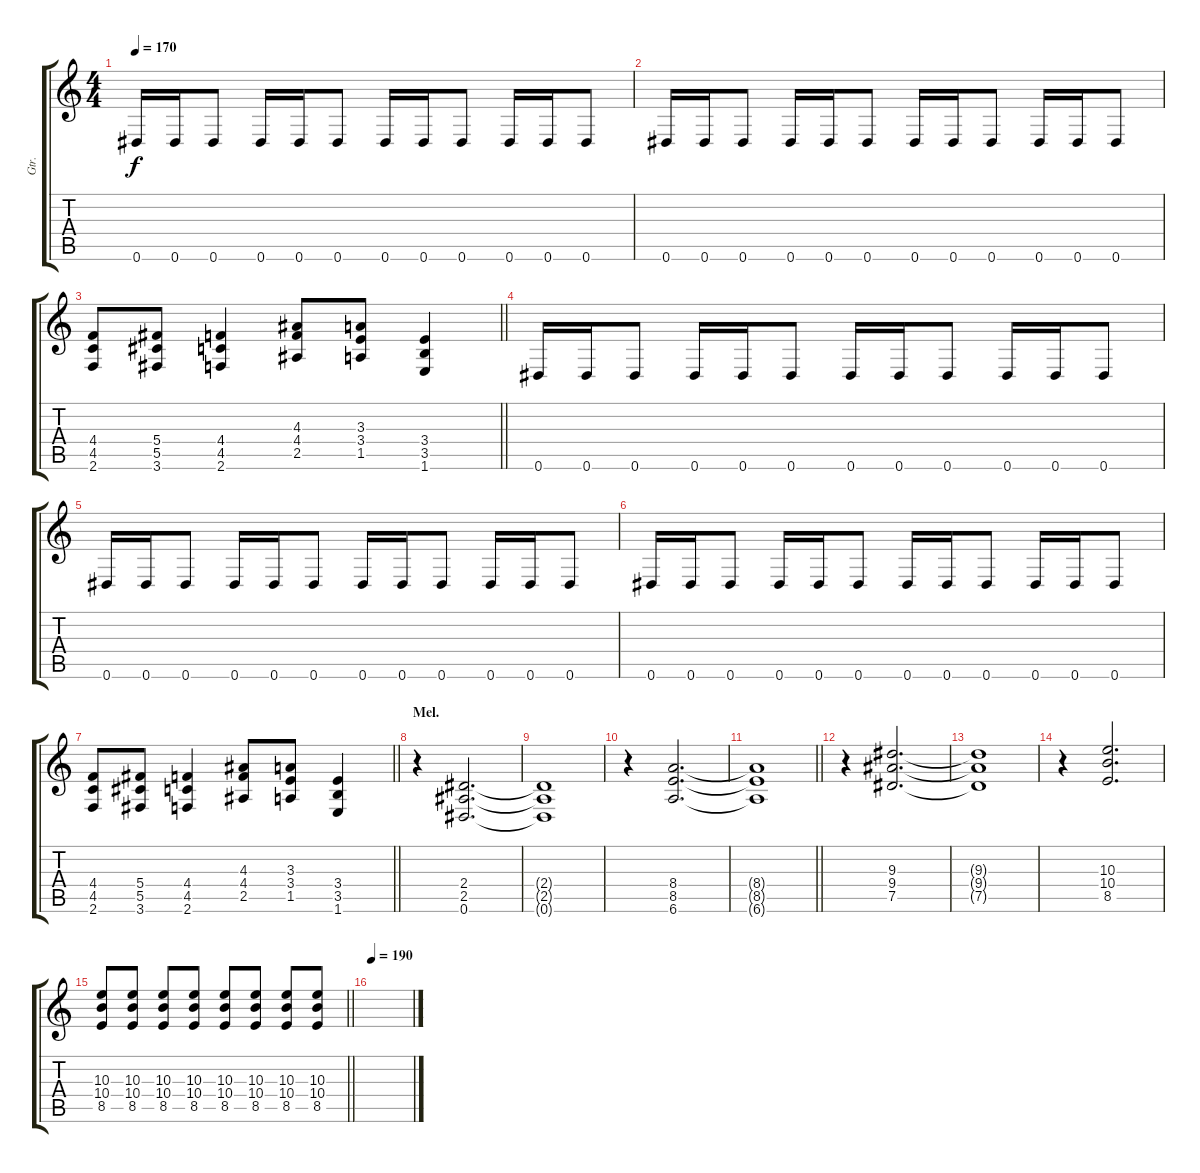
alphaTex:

\track ("Gtr." "Gtr.") {instrument distortionguitar}
\staff {score tabs}
\tuning (Eb4 Bb3 Gb3 Db3 Ab2 Eb2) {hide}
\ts (4 4)
\tempo 170
\clef g2
\ks c
0.6.16{dy f} 0.6.16 0.6.8 0.6.16 0.6.16 0.6.8 0.6.16 0.6.16 0.6.8 0.6.16 0.6.16 0.6.8 |
0.6.16 0.6.16 0.6.8 0.6.16 0.6.16 0.6.8 0.6.16 0.6.16 0.6.8 0.6.16 0.6.16 0.6.8 |
\barLineRight lightlight
(4.4 4.5 2.6).8 (5.4 5.5 3.6).8 (4.4 4.5 2.6).4 (4.3 4.4 2.5).8 (3.3 3.4 1.5).8 (3.4 3.5 1.6).4 |
0.6.16 0.6.16 0.6.8 0.6.16 0.6.16 0.6.8 0.6.16 0.6.16 0.6.8 0.6.16 0.6.16 0.6.8 |
0.6.16 0.6.16 0.6.8 0.6.16 0.6.16 0.6.8 0.6.16 0.6.16 0.6.8 0.6.16 0.6.16 0.6.8 |
0.6.16 0.6.16 0.6.8 0.6.16 0.6.16 0.6.8 0.6.16 0.6.16 0.6.8 0.6.16 0.6.16 0.6.8 |
\barLineRight lightlight
(4.4 4.5 2.6).8 (5.4 5.5 3.6).8 (4.4 4.5 2.6).4 (4.3 4.4 2.5).8 (3.3 3.4 1.5).8 (3.4 3.5 1.6).4 |
\section ("" "Mel.")
r.4 (2.4 2.5 0.6).2{d} |
(2.4{t} 2.5{t} 0.6{t}).1 |
r.4 (8.4 8.5 6.6).2{d} |
\barLineRight lightlight
(8.4{t} 8.5{t} 6.6{t}).1 |
r.4 (9.3 9.4 7.5).2{d} |
(9.3{t} 9.4{t} 7.5{t}).1 |
r.4 (10.3 10.4 8.5).2{d} |
\barLineRight lightlight
(10.3 10.4 8.5).8 (10.3 10.4 8.5).8 (10.3 10.4 8.5).8 (10.3 10.4 8.5).8 (10.3 10.4 8.5).8 (10.3 10.4 8.5).8 (10.3 10.4 8.5).8 (10.3 10.4 8.5).8 |
\tempo 190
